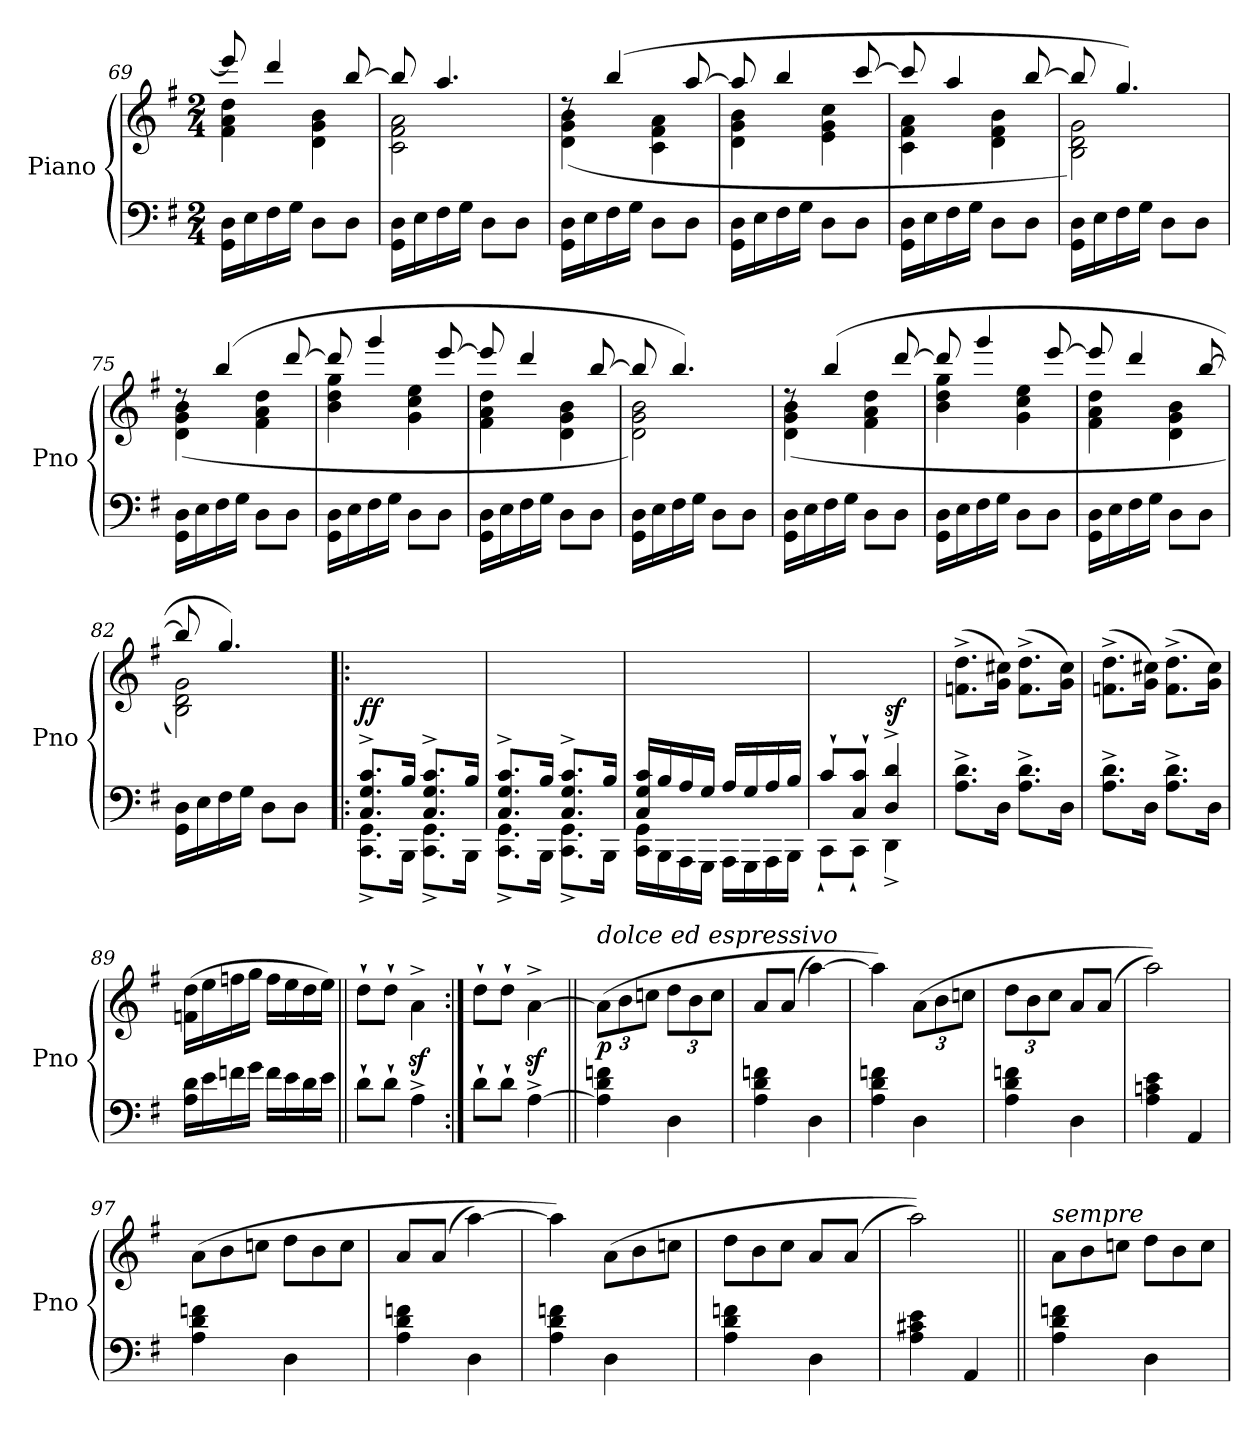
**kern	**kern	**dynam
*part1	*part1	*part1
*staff2	*staff1	*staff1/2
*I"Piano	*	*
*I'Pno	*	*
*clefF4	*clefG2	*
*k[f#]	*k[f#]	*
*M2/4	*M2/4	*
=69	=69	=69
*	*^	*
16GG\ 16D\LL	8eee/]	4f#\ 4a\ 4dd\	.
16E\	.	.	.
16F#\	4ddd/	.	.
16G\JJ	.	.	.
8D\L	.	4d\ 4g\ 4b\	.
8D\J	[8bb/	.	.
=70	=70	=70	=70
16GG\ 16D\LL	8bb/]	2c\ 2f#\ 2a\	.
16E\	.	.	.
16F#\	4.aa/	.	.
16G\JJ	.	.	.
8D\L	.	.	.
8D\J	.	.	.
!!LO:PB:g=z	!!
=71	=71	=71	=71
16GG\ 16D\LL	8rdd	(4d\ 4g\ 4b\	.
16E\	.	.	.
16F#\	(4bb/	.	.
16G\JJ	.	.	.
8D\L	.	4c\ 4f#\ 4a\	.
8D\J	[8aa/	.	.
=72	=72	=72	=72
16GG\ 16D\LL	8aa/]	4d\ 4g\ 4b\	.
16E\	.	.	.
16F#\	4bb/	.	.
16G\JJ	.	.	.
8D\L	.	4e\ 4g\ 4cc\	.
8D\J	[8ccc/	.	.
=73	=73	=73	=73
16GG\ 16D\LL	8ccc/]	4c\ 4f#\ 4a\	.
16E\	.	.	.
16F#\	4aa/	.	.
16G\JJ	.	.	.
8D\L	.	4d\ 4f#\ 4b\	.
8D\J	[8bb/	.	.
=74	=74	=74	=74
16GG\ 16D\LL	8bb/]	2B\ 2d\ 2g\)	.
16E\	.	.	.
16F#\	4.gg/)	.	.
16G\JJ	.	.	.
8D\L	.	.	.
8D\J	.	.	.
!!LO:LB:g=z	!!
=75	=75	=75	=75
16GG\ 16D\LL	8rdd	(4d\ 4g\ 4b\	.
16E\	.	.	.
16F#\	(4bb/	.	.
16G\JJ	.	.	.
8D\L	.	4f#\ 4a\ 4dd\	.
8D\J	[8ddd/	.	.
=76	=76	=76	=76
16GG\ 16D\LL	8ddd/]	4b\ 4dd\ 4gg\	.
16E\	.	.	.
16F#\	4ggg/	.	.
16G\JJ	.	.	.
8D\L	.	4g\ 4cc\ 4ee\	.
8D\J	[8eee/	.	.
=77	=77	=77	=77
16GG\ 16D\LL	8eee/]	4f#\ 4a\ 4dd\	.
16E\	.	.	.
16F#\	4ddd/	.	.
16G\JJ	.	.	.
8D\L	.	4d\ 4g\ 4b\	.
8D\J	[8bb/	.	.
=78	=78	=78	=78
16GG\ 16D\LL	8bb/]	2d\ 2g\ 2b\)	.
16E\	.	.	.
16F#\	4.bb/)	.	.
16G\JJ	.	.	.
8D\L	.	.	.
8D\J	.	.	.
!!LO:LB:g=z	!!
=79	=79	=79	=79
16GG\ 16D\LL	8rdd	(4d\ 4g\ 4b\	.
16E\	.	.	.
16F#\	(4bb/	.	.
16G\JJ	.	.	.
8D\L	.	4f#\ 4a\ 4dd\	.
8D\J	[8ddd/	.	.
=80	=80	=80	=80
16GG\ 16D\LL	8ddd/]	4b\ 4dd\ 4gg\	.
16E\	.	.	.
16F#\	4ggg/	.	.
16G\JJ	.	.	.
8D\L	.	4g\ 4cc\ 4ee\	.
8D\J	[8eee/	.	.
=81	=81	=81	=81
16GG\ 16D\LL	8eee/]	4f#\ 4a\ 4dd\	.
16E\	.	.	.
16F#\	4ddd/	.	.
16G\JJ	.	.	.
8D\L	.	4d\ 4g\ 4b\	.
8D\J	[8bb/	.	.
=82	=82	=82	=82
16GG\ 16D\LL	8bb/]	2B\ 2d\ 2g\)	.
16E\	.	.	.
16F#\	4.gg/)	.	.
16G\JJ	.	.	.
8D\L	.	.	.
8D\J	.	.	.
*	*v	*v	*
!!LO:LB:g=z
=83!|:	=83!|:	=83!|:
*^	*	*
!	!	!	!LO:DY:b
8.C/^ 8.G/^ 8.c/^L	8.CC\^ 8.GG\^L	2ryy	ff
16B/Jk	16BBB\Jk	.	.
8.C/^ 8.G/^ 8.c/^L	8.CC\^ 8.GG\^L	.	.
16B/Jk	16BBB\Jk	.	.
=84	=84	=84	=84
8.C/^ 8.G/^ 8.c/^L	8.CC\^ 8.GG\^L	2ryy	.
16B/Jk	16BBB\Jk	.	.
8.C/^ 8.G/^ 8.c/^L	8.CC\^ 8.GG\^L	.	.
16B/Jk	16BBB\Jk	.	.
=85	=85	=85	=85
16C/ 16G/ 16c/LL	16CC\ 16GG\LL	2ryy	.
16B/	16BBB\	.	.
16A/	16AAA\	.	.
16G/JJ	16GGG\JJ	.	.
16A/LL	16AAA\LL	.	.
16G/	16GGG\	.	.
16A/	16AAA\	.	.
16B/JJ	16BBB\JJ	.	.
=86	=86	=86	=86
8c`/L	8CC`\L	4ryy	.
8C/` 8c/`J	8CC`\J	.	.
!	!	!	!LO:DY:b
4D/^ 4d/^	4DD^\	4ryy	sf
*v	*v	*	*
=87	=87	=87
8.A\^ 8.d\^L	(8.fn\^ 8.dd\^L	.
16D\Jk	16g\ 16cc#X\Jk)	.
8.A\^ 8.d\^L	(8.f\^ 8.dd\^L	.
16D\Jk	16g\ 16cc#\Jk)	.
!!LO:LB:g=z
=88	=88	=88
8.A\^ 8.d\^L	(8.fn\^ 8.dd\^L	.
16D\Jk	16g\ 16cc#X\Jk)	.
8.A\^ 8.d\^L	(8.f\^ 8.dd\^L	.
16D\Jk	16g\ 16cc#\Jk)	.
=89	=89	=89
16A\ 16d\LL	(16fn\ 16dd\LL	.
16e\	16ee\	.
16fn\	16ffn\	.
16g\JJ	16gg\JJ	.
16f\LL	16ff\LL	.
16e\	16ee\	.
16d\	16dd\	.
16e\JJ	16ee\JJ)	.
=90||	=90||	=90||
8d`\L	8dd`\L	.
8d`\J	8dd`\J	.
4A^\	4az<^\	.
=91:|!	=91:|!	=91:|!
8d`\L	8dd`\L	.
8d`\J	8dd`\J	.
[4A^\	[4az<^\	.
=92||	=92||	=92||
*	*Xbrackettup	*
!	!LO:TX:a:i:t=dolce ed espressivo	!
!	!	!LO:DY:b
4A\] 4d\ 4fn\	(12a\L]	p
.	12b\	.
.	12ccn\J	.
4D\	12dd\L	.
.	12b\	.
.	12cc\J	.
!!LO:PB:g=z
=93	=93	=93
4A\ 4d\ 4fn\	8a/L	.
.	(8a/J	.
4D\	[4aa\)	.
=94	=94	=94
4A\ 4d\ 4fn\	4aa\])	.
4D\	(12a\L	.
.	12b\	.
.	12ccn\J	.
=95	=95	=95
4A\ 4d\ 4fn\	12dd\L	.
.	12b\	.
.	12cc\J	.
4D\	8a/L	.
.	(8a/J	.
=96	=96	=96
4A\ 4cn\ 4e\	2aa\))	.
4AA/	.	.
=97	=97	=97
*	*Xtuplet	*
4A\ 4d\ 4fn\	(12a\L	.
.	12b\	.
.	12ccn\J	.
4D\	12dd\L	.
.	12b\	.
.	12cc\J	.
!!LO:LB:g=z
=98	=98	=98
4A\ 4d\ 4fn\	8a/L	.
.	(8a/J	.
4D\	[4aa\)	.
=99	=99	=99
4A\ 4d\ 4fn\	4aa\])	.
4D\	(12a\L	.
.	12b\	.
.	12ccn\J	.
=100	=100	=100
4A\ 4d\ 4fn\	12dd\L	.
.	12b\	.
.	12cc\J	.
4D\	8a/L	.
.	(8a/J	.
=101	=101	=101
4A\ 4c#X\ 4e\	2aa\))	.
4AA/	.	.
=102||	=102||	=102||
!	!LO:TX:a:i:t=sempre	!
4A\ 4d\ 4fn\	12a\L	.
.	12b\	.
.	12ccn\J	.
4D\	12dd\L	.
.	12b\	.
.	12cc\J	.
=	=	=
*-	*-	*-
